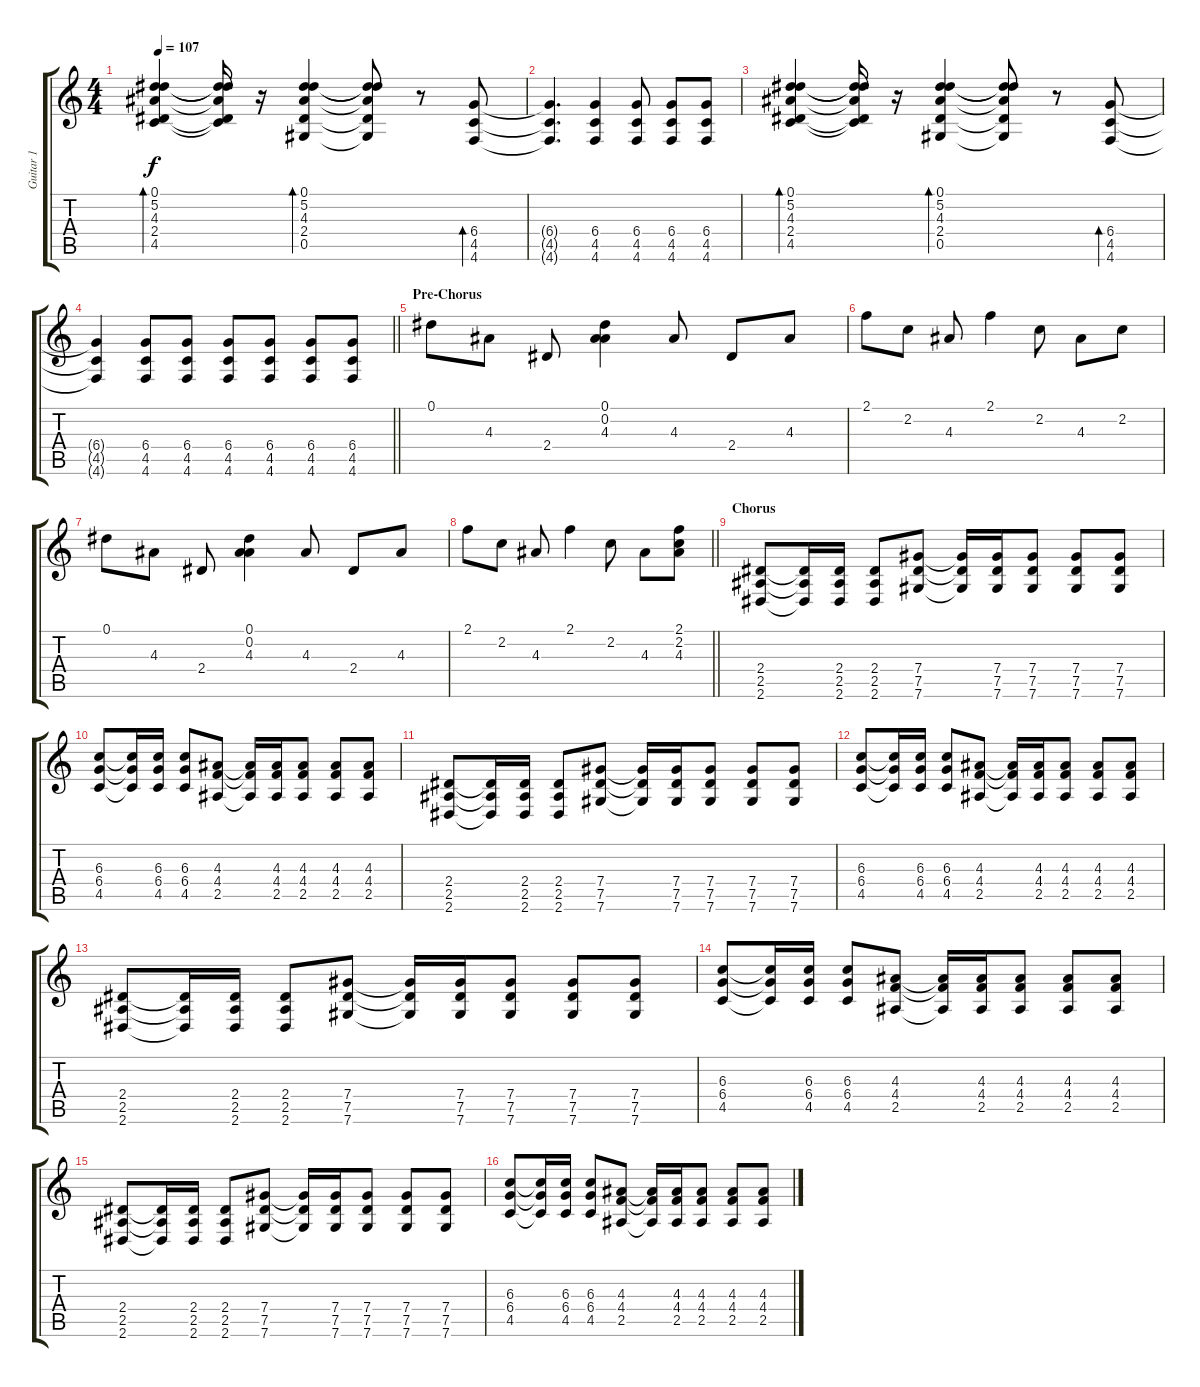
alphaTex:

\track ("Guitar 1" "Guitar 1") {instrument acousticguitarnylon}
\staff {score tabs}
\tuning (Eb4 Bb3 Gb3 Db3 Ab2 Db2) {hide}
\ts (4 4)
\tempo 107
\clef g2
\ks c
(0.1 5.2 4.3 2.4 4.5).4{bd 120 dy f} (0.1{t} 5.2{t} 4.3{t} 2.4{t} 4.5{t}).16 r.16 (0.1 5.2 4.3 2.4 0.5).4{bd 120} (0.1{t} 5.2{t} 4.3{t} 2.4{t} 0.5{t}).8 r.8 (6.4 4.5 4.6).8{bd 120} |
(6.4{t} 4.5{t} 4.6{t}).4{d} (6.4 4.5 4.6).4 (6.4 4.5 4.6).8 (6.4 4.5 4.6).8 (6.4 4.5 4.6).8 |
(0.1 5.2 4.3 2.4 4.5).4{bd 120} (0.1{t} 5.2{t} 4.3{t} 2.4{t} 4.5{t}).16 r.16 (0.1 5.2 4.3 2.4 0.5).4{bd 120} (0.1{t} 5.2{t} 4.3{t} 2.4{t} 0.5{t}).8 r.8 (6.4 4.5 4.6).8{bd 120} |
\barLineRight lightlight
(6.4{t} 4.5{t} 4.6{t}).4 (6.4 4.5 4.6).8 (6.4 4.5 4.6).8 (6.4 4.5 4.6).8 (6.4 4.5 4.6).8 (6.4 4.5 4.6).8 (6.4 4.5 4.6).8 |
\section ("" "Pre-Chorus")
0.1.8 4.3.8 2.4.8 (0.1 0.2 4.3).4 4.3.8 2.4.8 4.3.8 |
2.1.8 2.2.8 4.3.8 2.1.4 2.2.8 4.3.8 2.2.8 |
0.1.8 4.3.8 2.4.8 (0.1 0.2 4.3).4 4.3.8 2.4.8 4.3.8 |
\barLineRight lightlight
2.1.8 2.2.8 4.3.8 2.1.4 2.2.8 4.3.8 (2.1 2.2 4.3).8 |
\section ("" "Chorus")
(2.4 2.5 2.6).8{instrument distortionguitar} (2.4{t} 2.5{t} 2.6{t}).16 (2.4 2.5 2.6).16 (2.4 2.5 2.6).8 (7.4 7.5 7.6).8 (7.4{t} 7.5{t} 7.6{t}).16 (7.4 7.5 7.6).16 (7.4 7.5 7.6).8 (7.4 7.5 7.6).8 (7.4 7.5 7.6).8 |
(6.3 6.4 4.5).8 (6.3{t} 6.4{t} 4.5{t}).16 (6.3 6.4 4.5).16 (6.3 6.4 4.5).8 (4.3 4.4 2.5).8 (4.3{t} 4.4{t} 2.5{t}).16 (4.3 4.4 2.5).16 (4.3 4.4 2.5).8 (4.3 4.4 2.5).8 (4.3 4.4 2.5).8 |
(2.4 2.5 2.6).8 (2.4{t} 2.5{t} 2.6{t}).16 (2.4 2.5 2.6).16 (2.4 2.5 2.6).8 (7.4 7.5 7.6).8 (7.4{t} 7.5{t} 7.6{t}).16 (7.4 7.5 7.6).16 (7.4 7.5 7.6).8 (7.4 7.5 7.6).8 (7.4 7.5 7.6).8 |
(6.3 6.4 4.5).8 (6.3{t} 6.4{t} 4.5{t}).16 (6.3 6.4 4.5).16 (6.3 6.4 4.5).8 (4.3 4.4 2.5).8 (4.3{t} 4.4{t} 2.5{t}).16 (4.3 4.4 2.5).16 (4.3 4.4 2.5).8 (4.3 4.4 2.5).8 (4.3 4.4 2.5).8 |
(2.4 2.5 2.6).8 (2.4{t} 2.5{t} 2.6{t}).16 (2.4 2.5 2.6).16 (2.4 2.5 2.6).8 (7.4 7.5 7.6).8 (7.4{t} 7.5{t} 7.6{t}).16 (7.4 7.5 7.6).16 (7.4 7.5 7.6).8 (7.4 7.5 7.6).8 (7.4 7.5 7.6).8 |
(6.3 6.4 4.5).8 (6.3{t} 6.4{t} 4.5{t}).16 (6.3 6.4 4.5).16 (6.3 6.4 4.5).8 (4.3 4.4 2.5).8 (4.3{t} 4.4{t} 2.5{t}).16 (4.3 4.4 2.5).16 (4.3 4.4 2.5).8 (4.3 4.4 2.5).8 (4.3 4.4 2.5).8 |
(2.4 2.5 2.6).8 (2.4{t} 2.5{t} 2.6{t}).16 (2.4 2.5 2.6).16 (2.4 2.5 2.6).8 (7.4 7.5 7.6).8 (7.4{t} 7.5{t} 7.6{t}).16 (7.4 7.5 7.6).16 (7.4 7.5 7.6).8 (7.4 7.5 7.6).8 (7.4 7.5 7.6).8 |
(6.3 6.4 4.5).8 (6.3{t} 6.4{t} 4.5{t}).16 (6.3 6.4 4.5).16 (6.3 6.4 4.5).8 (4.3 4.4 2.5).8 (4.3{t} 4.4{t} 2.5{t}).16 (4.3 4.4 2.5).16 (4.3 4.4 2.5).8 (4.3 4.4 2.5).8 (4.3 4.4 2.5).8
